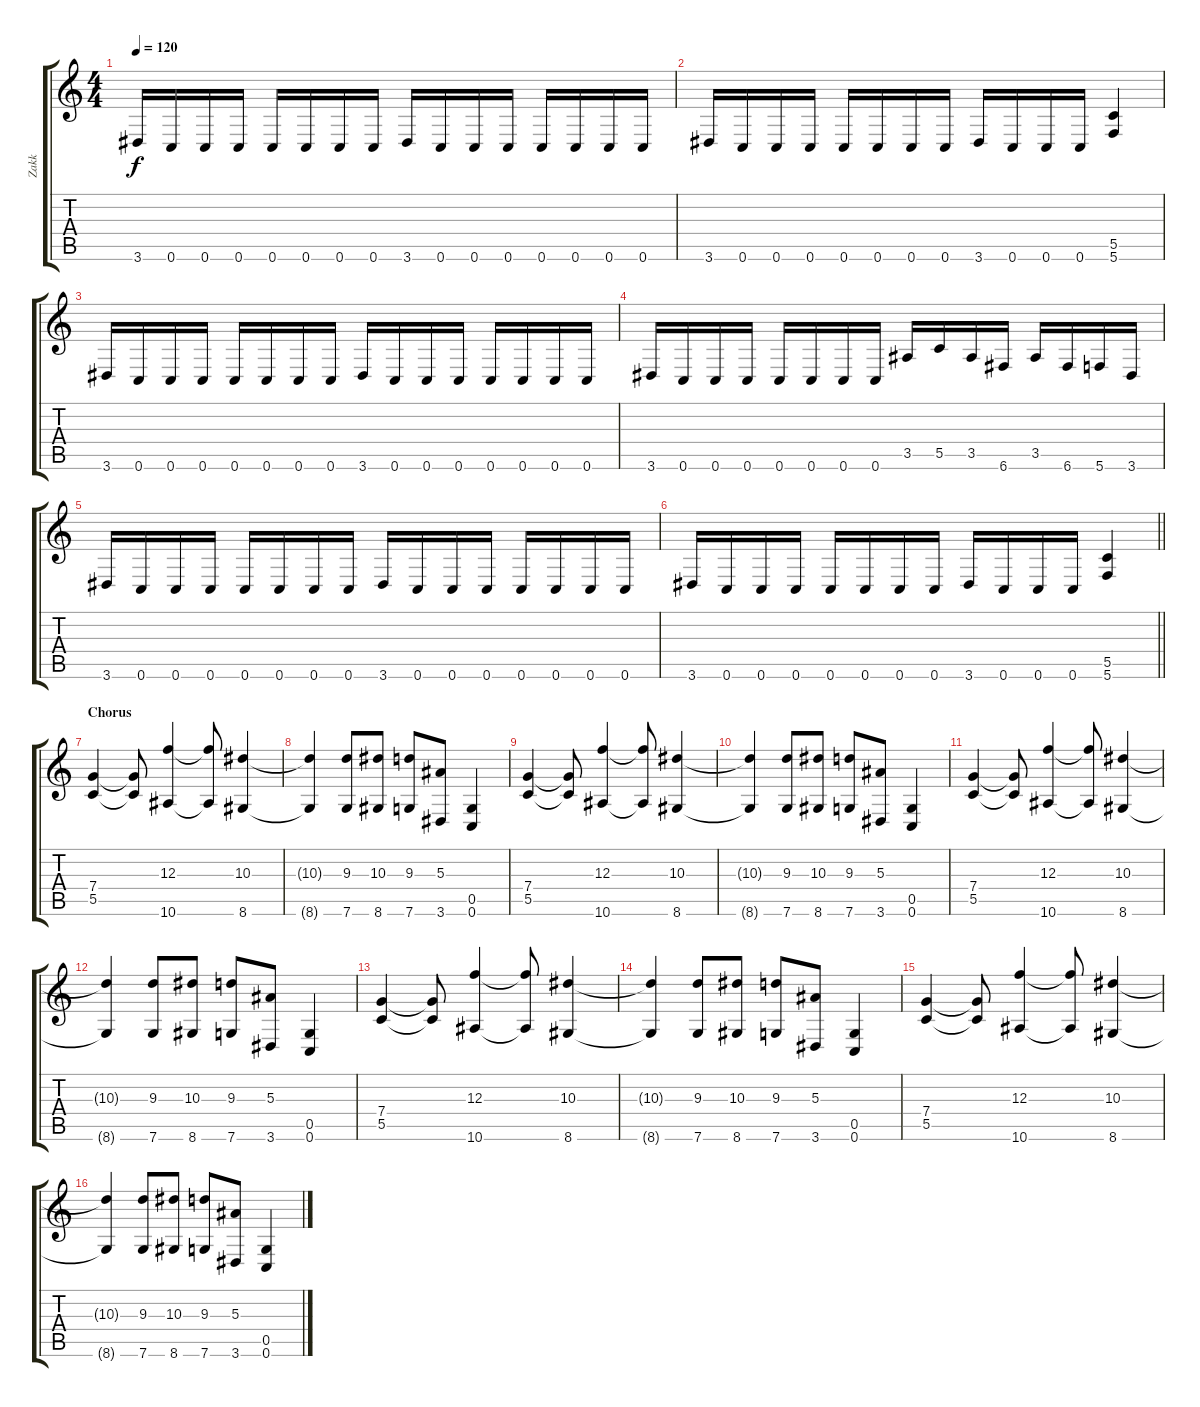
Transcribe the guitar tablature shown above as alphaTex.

\track ("Zakk" "Zakk") {instrument distortionguitar}
\staff {score tabs}
\tuning (D4 A3 F3 C3 G2 C2) {hide}
\ts (4 4)
\tempo 120
\clef g2
\ks c
3.6.16{dy f} 0.6.16 0.6.16 0.6.16 0.6.16 0.6.16 0.6.16 0.6.16 3.6.16 0.6.16 0.6.16 0.6.16 0.6.16 0.6.16 0.6.16 0.6.16 |
3.6.16 0.6.16 0.6.16 0.6.16 0.6.16 0.6.16 0.6.16 0.6.16 3.6.16 0.6.16 0.6.16 0.6.16 (5.5 5.6).4 |
3.6.16 0.6.16 0.6.16 0.6.16 0.6.16 0.6.16 0.6.16 0.6.16 3.6.16 0.6.16 0.6.16 0.6.16 0.6.16 0.6.16 0.6.16 0.6.16 |
3.6.16 0.6.16 0.6.16 0.6.16 0.6.16 0.6.16 0.6.16 0.6.16 3.5.16 5.5.16 3.5.16 6.6.16 3.5.16 6.6.16 5.6.16 3.6.16 |
3.6.16 0.6.16 0.6.16 0.6.16 0.6.16 0.6.16 0.6.16 0.6.16 3.6.16 0.6.16 0.6.16 0.6.16 0.6.16 0.6.16 0.6.16 0.6.16 |
\barLineRight lightlight
3.6.16 0.6.16 0.6.16 0.6.16 0.6.16 0.6.16 0.6.16 0.6.16 3.6.16 0.6.16 0.6.16 0.6.16 (5.5 5.6).4 |
\section ("" "Chorus")
(7.4 5.5).4 (7.4{t} 5.5{t}).8 (12.3 10.6).4 (12.3{t} 10.6{t}).8 (10.3 8.6).4 |
(10.3{t} 8.6{t}).4 (9.3 7.6).8 (10.3 8.6).8 (9.3 7.6).8 (5.3 3.6).8 (0.5 0.6).4 |
(7.4 5.5).4 (7.4{t} 5.5{t}).8 (12.3 10.6).4 (12.3{t} 10.6{t}).8 (10.3 8.6).4 |
(10.3{t} 8.6{t}).4 (9.3 7.6).8 (10.3 8.6).8 (9.3 7.6).8 (5.3 3.6).8 (0.5 0.6).4 |
(7.4 5.5).4 (7.4{t} 5.5{t}).8 (12.3 10.6).4 (12.3{t} 10.6{t}).8 (10.3 8.6).4 |
(10.3{t} 8.6{t}).4 (9.3 7.6).8 (10.3 8.6).8 (9.3 7.6).8 (5.3 3.6).8 (0.5 0.6).4 |
(7.4 5.5).4 (7.4{t} 5.5{t}).8 (12.3 10.6).4 (12.3{t} 10.6{t}).8 (10.3 8.6).4 |
(10.3{t} 8.6{t}).4 (9.3 7.6).8 (10.3 8.6).8 (9.3 7.6).8 (5.3 3.6).8 (0.5 0.6).4 |
(7.4 5.5).4 (7.4{t} 5.5{t}).8 (12.3 10.6).4 (12.3{t} 10.6{t}).8 (10.3 8.6).4 |
(10.3{t} 8.6{t}).4 (9.3 7.6).8 (10.3 8.6).8 (9.3 7.6).8 (5.3 3.6).8 (0.5 0.6).4
